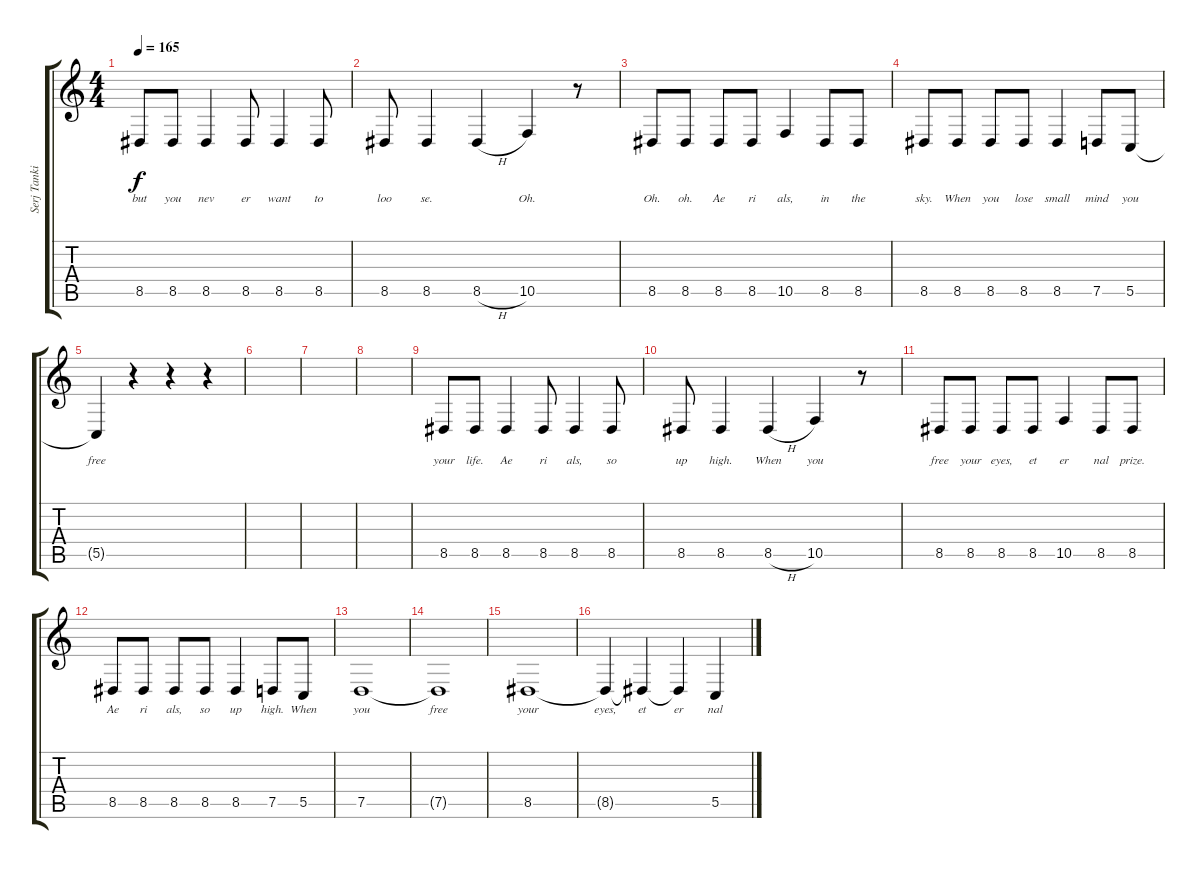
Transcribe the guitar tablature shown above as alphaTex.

\track ("Serj Tankian" "Serj Tanki") {instrument flute}
\staff {score tabs}
\tuning (D4 A3 F3 C3 G2 C2) {hide}
\ts (4 4)
\tempo 165
\clef g2
\ks c
8.5.8{lyrics (0 "but") lyrics (1 "") lyrics (2 "") lyrics (3 "") lyrics (4 "") dy f} 8.5.8{lyrics (0 "you") lyrics (1 "") lyrics (2 "") lyrics (3 "") lyrics (4 "")} 8.5.4{lyrics (0 "nev") lyrics (1 "") lyrics (2 "") lyrics (3 "") lyrics (4 "")} 8.5.8{lyrics (0 "er") lyrics (1 "") lyrics (2 "") lyrics (3 "") lyrics (4 "")} 8.5.4{lyrics (0 "want") lyrics (1 "") lyrics (2 "") lyrics (3 "") lyrics (4 "")} 8.5.8{lyrics (0 "to") lyrics (1 "") lyrics (2 "") lyrics (3 "") lyrics (4 "")} |
8.5.8{lyrics (0 "loo") lyrics (1 "") lyrics (2 "") lyrics (3 "") lyrics (4 "")} 8.5.4{lyrics (0 "se.") lyrics (1 "") lyrics (2 "") lyrics (3 "") lyrics (4 "")} 8.5{h}.4{lyrics (0 "") lyrics (1 "") lyrics (2 "") lyrics (3 "") lyrics (4 "")} 10.5.4{lyrics (0 "Oh.") lyrics (1 "") lyrics (2 "") lyrics (3 "") lyrics (4 "")} r.8 |
8.5.8{lyrics (0 "Oh.") lyrics (1 "") lyrics (2 "") lyrics (3 "") lyrics (4 "")} 8.5.8{lyrics (0 "oh.") lyrics (1 "") lyrics (2 "") lyrics (3 "") lyrics (4 "")} 8.5.8{lyrics (0 "Ae") lyrics (1 "") lyrics (2 "") lyrics (3 "") lyrics (4 "")} 8.5.8{lyrics (0 "ri") lyrics (1 "") lyrics (2 "") lyrics (3 "") lyrics (4 "")} 10.5.4{lyrics (0 "als,") lyrics (1 "") lyrics (2 "") lyrics (3 "") lyrics (4 "")} 8.5.8{lyrics (0 "in") lyrics (1 "") lyrics (2 "") lyrics (3 "") lyrics (4 "")} 8.5.8{lyrics (0 "the") lyrics (1 "") lyrics (2 "") lyrics (3 "") lyrics (4 "")} |
8.5.8{lyrics (0 "sky.") lyrics (1 "") lyrics (2 "") lyrics (3 "") lyrics (4 "")} 8.5.8{lyrics (0 "When") lyrics (1 "") lyrics (2 "") lyrics (3 "") lyrics (4 "")} 8.5.8{lyrics (0 "you") lyrics (1 "") lyrics (2 "") lyrics (3 "") lyrics (4 "")} 8.5.8{lyrics (0 "lose") lyrics (1 "") lyrics (2 "") lyrics (3 "") lyrics (4 "")} 8.5.4{lyrics (0 "small") lyrics (1 "") lyrics (2 "") lyrics (3 "") lyrics (4 "")} 7.5.8{lyrics (0 "mind") lyrics (1 "") lyrics (2 "") lyrics (3 "") lyrics (4 "")} 5.5.8{lyrics (0 "you") lyrics (1 "") lyrics (2 "") lyrics (3 "") lyrics (4 "")} |
5.5{t}.4{lyrics (0 "free") lyrics (1 "") lyrics (2 "") lyrics (3 "") lyrics (4 "")} r.4 r.4 r.4 |
|
|
|
8.5.8{lyrics (0 "your") lyrics (1 "") lyrics (2 "") lyrics (3 "") lyrics (4 "")} 8.5.8{lyrics (0 "life.") lyrics (1 "") lyrics (2 "") lyrics (3 "") lyrics (4 "")} 8.5.4{lyrics (0 "Ae") lyrics (1 "") lyrics (2 "") lyrics (3 "") lyrics (4 "")} 8.5.8{lyrics (0 "ri") lyrics (1 "") lyrics (2 "") lyrics (3 "") lyrics (4 "")} 8.5.4{lyrics (0 "als,") lyrics (1 "") lyrics (2 "") lyrics (3 "") lyrics (4 "")} 8.5.8{lyrics (0 "so") lyrics (1 "") lyrics (2 "") lyrics (3 "") lyrics (4 "")} |
8.5.8{lyrics (0 "up") lyrics (1 "") lyrics (2 "") lyrics (3 "") lyrics (4 "")} 8.5.4{lyrics (0 "high.") lyrics (1 "") lyrics (2 "") lyrics (3 "") lyrics (4 "")} 8.5{h}.4{lyrics (0 "When") lyrics (1 "") lyrics (2 "") lyrics (3 "") lyrics (4 "")} 10.5.4{lyrics (0 "you") lyrics (1 "") lyrics (2 "") lyrics (3 "") lyrics (4 "")} r.8 |
8.5.8{lyrics (0 "free") lyrics (1 "") lyrics (2 "") lyrics (3 "") lyrics (4 "")} 8.5.8{lyrics (0 "your") lyrics (1 "") lyrics (2 "") lyrics (3 "") lyrics (4 "")} 8.5.8{lyrics (0 "eyes,") lyrics (1 "") lyrics (2 "") lyrics (3 "") lyrics (4 "")} 8.5.8{lyrics (0 "et") lyrics (1 "") lyrics (2 "") lyrics (3 "") lyrics (4 "")} 10.5.4{lyrics (0 "er") lyrics (1 "") lyrics (2 "") lyrics (3 "") lyrics (4 "")} 8.5.8{lyrics (0 "nal") lyrics (1 "") lyrics (2 "") lyrics (3 "") lyrics (4 "")} 8.5.8{lyrics (0 "prize.") lyrics (1 "") lyrics (2 "") lyrics (3 "") lyrics (4 "")} |
8.5.8{lyrics (0 "Ae") lyrics (1 "") lyrics (2 "") lyrics (3 "") lyrics (4 "")} 8.5.8{lyrics (0 "ri") lyrics (1 "") lyrics (2 "") lyrics (3 "") lyrics (4 "")} 8.5.8{lyrics (0 "als,") lyrics (1 "") lyrics (2 "") lyrics (3 "") lyrics (4 "")} 8.5.8{lyrics (0 "so") lyrics (1 "") lyrics (2 "") lyrics (3 "") lyrics (4 "")} 8.5.4{lyrics (0 "up") lyrics (1 "") lyrics (2 "") lyrics (3 "") lyrics (4 "")} 7.5.8{lyrics (0 "high.") lyrics (1 "") lyrics (2 "") lyrics (3 "") lyrics (4 "")} 5.5.8{lyrics (0 "When") lyrics (1 "") lyrics (2 "") lyrics (3 "") lyrics (4 "")} |
7.5.1{lyrics (0 "you") lyrics (1 "") lyrics (2 "") lyrics (3 "") lyrics (4 "")} |
7.5{t}.1{lyrics (0 "free") lyrics (1 "") lyrics (2 "") lyrics (3 "") lyrics (4 "")} |
8.5.1{lyrics (0 "your") lyrics (1 "") lyrics (2 "") lyrics (3 "") lyrics (4 "")} |
8.5{t}.4{lyrics (0 "eyes,") lyrics (1 "") lyrics (2 "") lyrics (3 "") lyrics (4 "")} 8.5{t}.4{lyrics (0 "et") lyrics (1 "") lyrics (2 "") lyrics (3 "") lyrics (4 "")} 8.5{t}.4{lyrics (0 "er") lyrics (1 "") lyrics (2 "") lyrics (3 "") lyrics (4 "")} 5.5.4{lyrics (0 "nal") lyrics (1 "") lyrics (2 "") lyrics (3 "") lyrics (4 "")}
